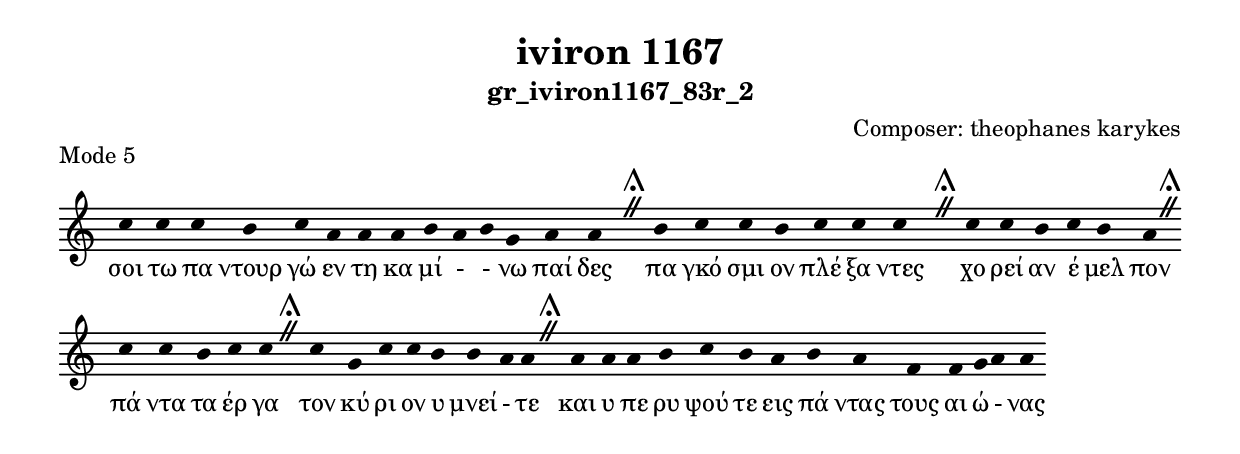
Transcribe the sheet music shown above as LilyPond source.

\include "gregorian.ly"

	\header {
 	  title = "iviron 1167"
	  subtitle = "gr_iviron1167_83r_2"
	  composer = "Composer: theophanes karykes"
	  piece = "Mode 5"
	}

	chant = {
	  c''4 c''4 c''4 b'4 c''4 a'4 a'4 a'4 b'4 a'4 b'4 g'4 a'4 a'4 \divisioMaior
 b'4 c''4 c''4 b'4 c''4 c''4 c''4 \divisioMaior
 c''4 c''4 b'4 c''4 b'4 a'4 \divisioMaior
 c''4 c''4 b'4 c''4 c''4 \divisioMaior
 c''4 g'4 c''4 c''4 b'4 b'4 a'4 a'4 \divisioMaior
 a'4 a'4 a'4 b'4 c''4 b'4 a'4 b'4 a'4 f'4 f'4 g'4 a'4 a'4\finalis
	}

	verba = \lyricmode {σοι τω πα ντουρ γώ εν τη κα μί -  - νω παί δες 
πα γκό σμι ον πλέ ξα ντες 
χο ρεί αν έ μελ πον 
πά ντα τα έρ γα 
τον κύ ρι ον υ μνεί - τε 
και υ πε ρυ ψού τε εις πά ντας τους αι ώ - νας 
	}


	\score {
	  \new Staff <<
	  \new Voice = "melody" \chant
	  \new Lyrics = "one" \lyricsto melody \verba
	  >>
	  \layout {
	    \context {
	      \Staff
	      \remove "Time_signature_engraver"
	      \remove "Bar_engraver"
	    }
	    \context {
	      \Voice
	      \remove "Stem_engraver"
	    }
	  }
	}